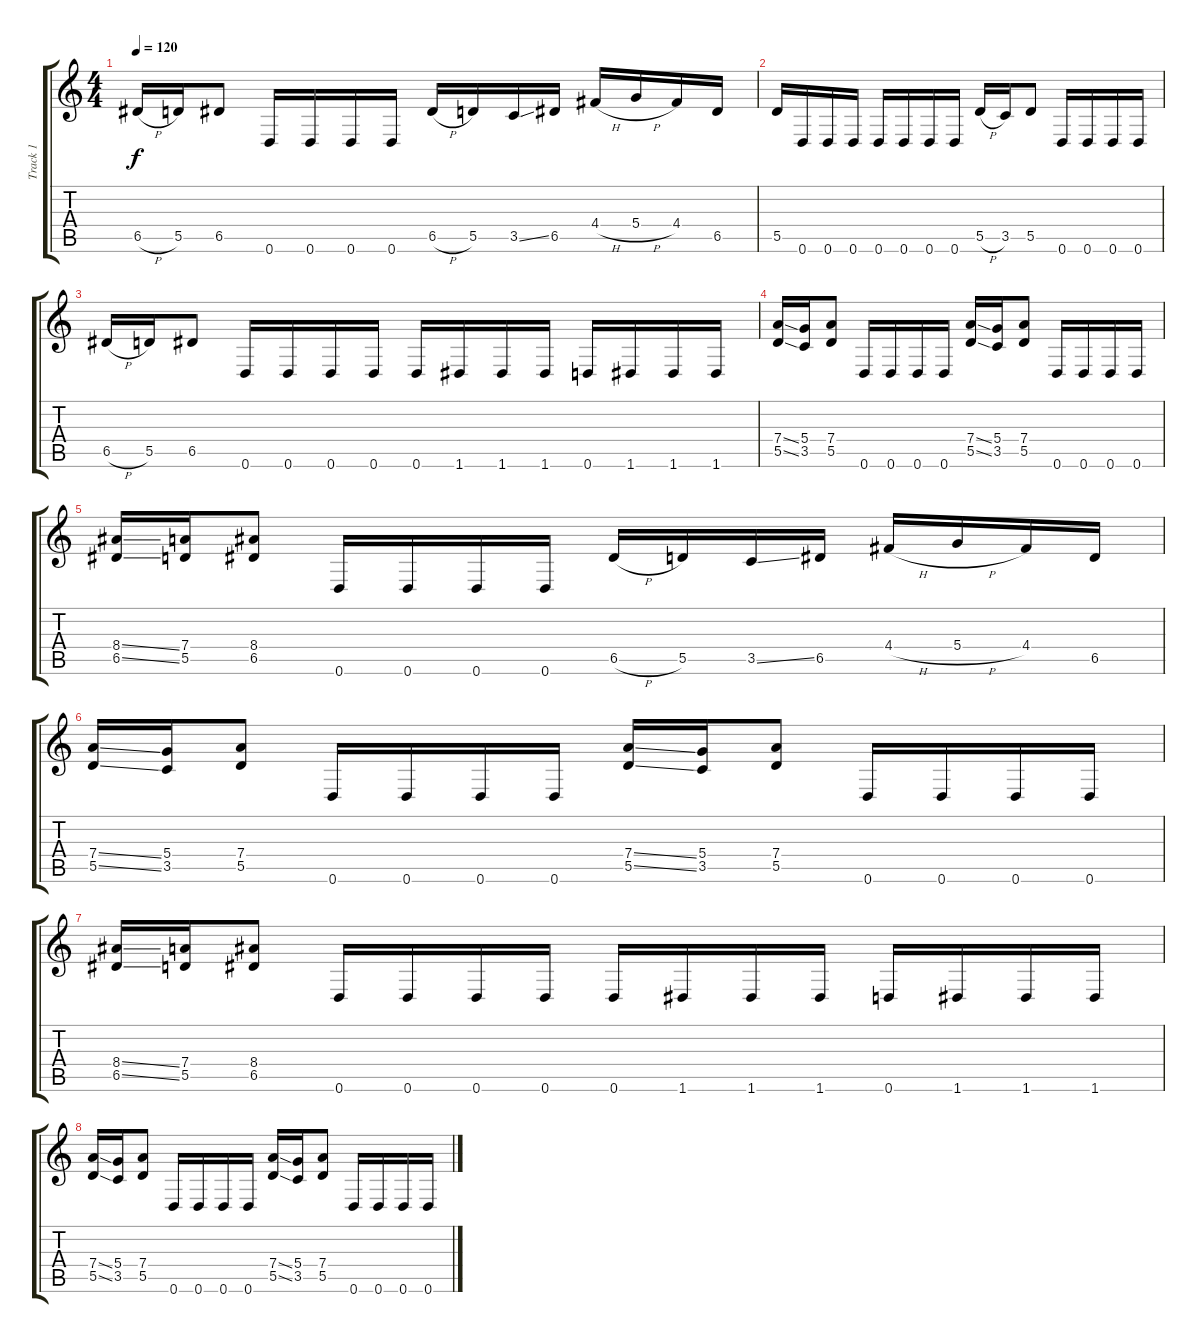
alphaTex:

\track ("Track 1" "Track 1") {instrument distortionguitar}
\staff {score tabs}
\tuning (E4 B3 G3 D3 A2 D2) {hide}
\ts (4 4)
\tempo 120
\clef g2
\ks c
6.5{h}.16{dy f} 5.5.16 6.5.8 0.6.16 0.6.16 0.6.16 0.6.16 6.5{h}.16 5.5.16 3.5{ss}.16 6.5.16 4.4{h}.16 5.4{h}.16 4.4.16 6.5.16 |
5.5.16 0.6.16 0.6.16 0.6.16 0.6.16 0.6.16 0.6.16 0.6.16 5.5{h}.16 3.5.16 5.5.8 0.6.16 0.6.16 0.6.16 0.6.16 |
6.5{h}.16 5.5.16 6.5.8 0.6.16 0.6.16 0.6.16 0.6.16 0.6.16 1.6.16 1.6.16 1.6.16 0.6.16 1.6.16 1.6.16 1.6.16 |
(7.4{ss} 5.5{ss}).16 (5.4 3.5).16 (7.4 5.5).8 0.6.16 0.6.16 0.6.16 0.6.16 (7.4{ss} 5.5{ss}).16 (5.4 3.5).16 (7.4 5.5).8 0.6.16 0.6.16 0.6.16 0.6.16 |
(8.4{ss} 6.5{ss}).16 (7.4 5.5).16 (8.4 6.5).8 0.6.16 0.6.16 0.6.16 0.6.16 6.5{h}.16 5.5.16 3.5{ss}.16 6.5.16 4.4{h}.16 5.4{h}.16 4.4.16 6.5.16 |
(7.4{ss} 5.5{ss}).16 (5.4 3.5).16 (7.4 5.5).8 0.6.16 0.6.16 0.6.16 0.6.16 (7.4{ss} 5.5{ss}).16 (5.4 3.5).16 (7.4 5.5).8 0.6.16 0.6.16 0.6.16 0.6.16 |
(8.4{ss} 6.5{ss}).16 (7.4 5.5).16 (8.4 6.5).8 0.6.16 0.6.16 0.6.16 0.6.16 0.6.16 1.6.16 1.6.16 1.6.16 0.6.16 1.6.16 1.6.16 1.6.16 |
(7.4{ss} 5.5{ss}).16 (5.4 3.5).16 (7.4 5.5).8 0.6.16 0.6.16 0.6.16 0.6.16 (7.4{ss} 5.5{ss}).16 (5.4 3.5).16 (7.4 5.5).8 0.6.16 0.6.16 0.6.16 0.6.16
